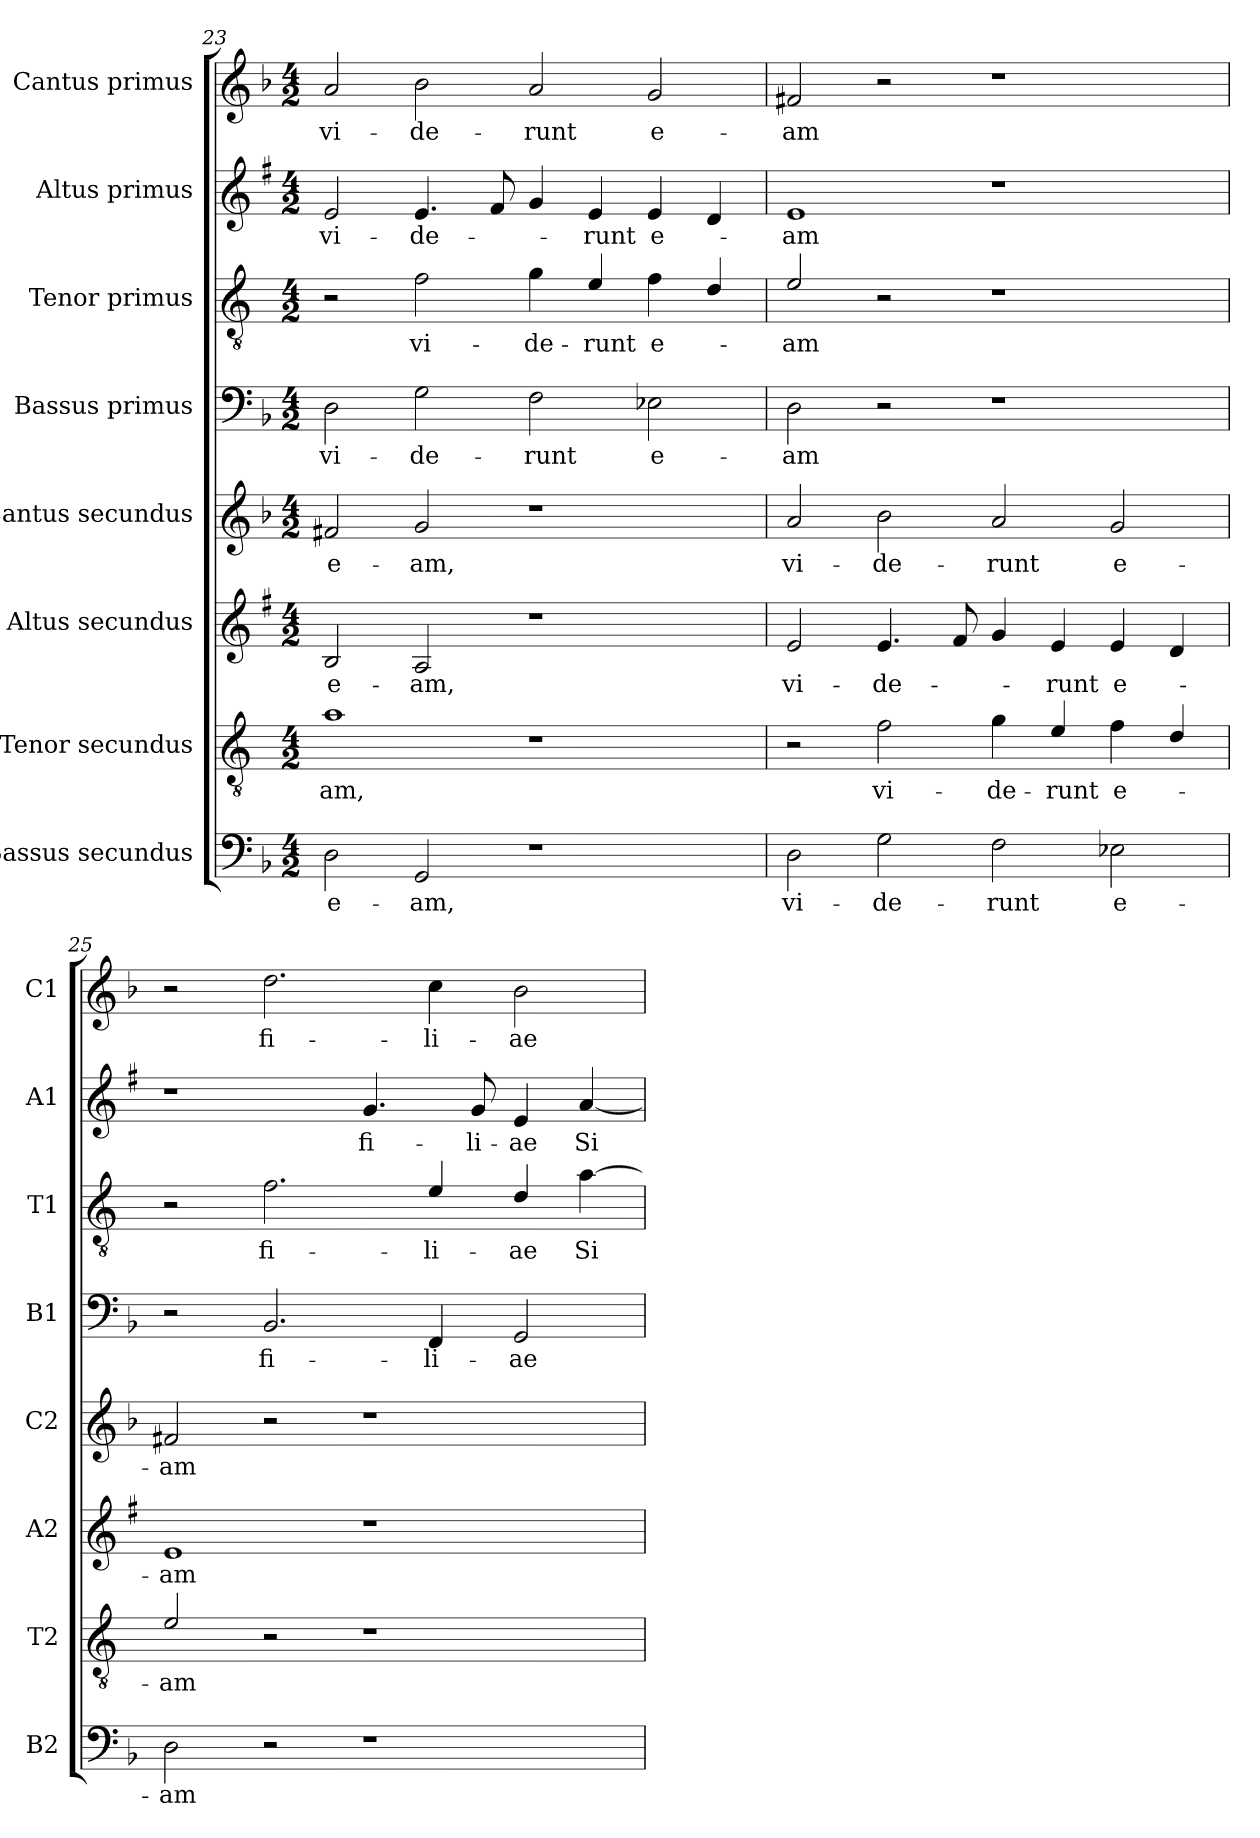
**kern	**text	**kern	**text	**kern	**text	**kern	**text	**kern	**text	**kern	**text	**kern	**text	**kern	**text
*part8	*part8	*part7	*part7	*part6	*part6	*part5	*part5	*part4	*part4	*part3	*part3	*part2	*part2	*part1	*part1
*staff8	*staff8	*staff7	*staff7	*staff6	*staff6	*staff5	*staff5	*staff4	*staff4	*staff3	*staff3	*staff2	*staff2	*staff1	*staff1
*I"Bassus secundus	*	*I"Tenor secundus	*	*I"Altus secundus	*	*I"Cantus secundus	*	*I"Bassus primus	*	*I"Tenor primus	*	*I"Altus primus	*	*I"Cantus primus	*
*I'B2	*	*I'T2	*	*I'A2	*	*I'C2	*	*I'B1	*	*I'T1	*	*I'A1	*	*I'C1	*
*clefF4	*	*clefGv2	*	*clefG2	*	*clefG2	*	*clefF4	*	*clefGv2	*	*clefG2	*	*clefG2	*
*	*	*ITrd4c7	*	*ITrd1c2	*	*	*	*	*	*ITrd4c7	*	*ITrd1c2	*	*	*
*k[b-]	*	*k[b-]	*	*k[b-]	*	*k[b-]	*	*k[b-]	*	*k[b-]	*	*k[b-]	*	*k[b-]	*
*F:	*	*F:	*	*F:	*	*F:	*	*F:	*	*F:	*	*F:	*	*F:	*
*M4/2	*	*M4/2	*	*M4/2	*	*M4/2	*	*M4/2	*	*M4/2	*	*M4/2	*	*M4/2	*
=23	=23	=23	=23	=23	=23	=23	=23	=23	=23	=23	=23	=23	=23	=23	=23
!	!LO:LY:b	!	!LO:LY:b	!	!LO:LY:b	!	!LO:LY:b	!	!LO:LY:b	!	!	!	!LO:LY:b	!	!LO:LY:b
2D\	e-	1d	-am,	2A/	e-	2f#X/	e-	2D\	vi-	2r	.	2d/	vi-	2a/	vi-
!	!LO:LY:b	!	!	!	!LO:LY:b	!	!LO:LY:b	!	!LO:LY:b	!	!LO:LY:b	!	!LO:LY:b	!	!LO:LY:b
2GG/	-am,	.	.	2G/	-am,	2g/	-am,	2G\	-de-	2B-\	vi-	4.d/	-de-	2b-\	-de-
.	.	.	.	.	.	.	.	.	.	.	.	8e/	.	.	.
!	!	!	!	!	!	!	!	!	!LO:LY:b	!	!LO:LY:b	!	!	!	!LO:LY:b
1r	.	1r	.	1r	.	1r	.	2F\	-runt	4c\	-de-	4f/	.	2a/	-runt
!	!	!	!	!	!	!	!	!	!	!	!LO:LY:b	!	!LO:LY:b	!	!
.	.	.	.	.	.	.	.	.	.	4A/	-runt	4d/	-runt	.	.
!	!	!	!	!	!	!	!	!	!LO:LY:b	!	!LO:LY:b	!	!LO:LY:b	!	!LO:LY:b
.	.	.	.	.	.	.	.	2E-X\	e-	4B-\	e-	4d/	e-	2g/	e-
.	.	.	.	.	.	.	.	.	.	4G/	.	4c/	.	.	.
!!LO:LB:g=z
=24	=24	=24	=24	=24	=24	=24	=24	=24	=24	=24	=24	=24	=24	=24	=24
!	!LO:LY:b	!	!	!	!LO:LY:b	!	!LO:LY:b	!	!LO:LY:b	!	!LO:LY:b	!	!LO:LY:b	!	!LO:LY:b
2D\	vi-	2r	.	2d/	vi-	2a/	vi-	2D\	-am	2A/	-am	1d	-am	2f#X/	-am
!	!LO:LY:b	!	!LO:LY:b	!	!LO:LY:b	!	!LO:LY:b	!	!	!	!	!	!	!	!
2G\	-de-	2B-\	vi-	4.d/	-de-	2b-\	-de-	2r	.	2r	.	.	.	2r	.
.	.	.	.	8e/	.	.	.	.	.	.	.	.	.	.	.
!	!LO:LY:b	!	!LO:LY:b	!	!	!	!LO:LY:b	!	!	!	!	!	!	!	!
2F\	-runt	4c\	-de-	4f/	.	2a/	-runt	1r	.	1r	.	1r	.	1r	.
!	!	!	!LO:LY:b	!	!LO:LY:b	!	!	!	!	!	!	!	!	!	!
.	.	4A/	-runt	4d/	-runt	.	.	.	.	.	.	.	.	.	.
!	!LO:LY:b	!	!LO:LY:b	!	!LO:LY:b	!	!LO:LY:b	!	!	!	!	!	!	!	!
2E-X\	e-	4B-\	e-	4d/	e-	2g/	e-	.	.	.	.	.	.	.	.
.	.	4G/	.	4c/	.	.	.	.	.	.	.	.	.	.	.
=25	=25	=25	=25	=25	=25	=25	=25	=25	=25	=25	=25	=25	=25	=25	=25
!	!LO:LY:b	!	!LO:LY:b	!	!LO:LY:b	!	!LO:LY:b	!	!	!	!	!	!	!	!
2D\	-am	2A/	-am	1d	-am	2f#X/	-am	2r	.	2r	.	1r	.	2r	.
!	!	!	!	!	!	!	!	!	!LO:LY:b	!	!LO:LY:b	!	!	!	!LO:LY:b
2r	.	2r	.	.	.	2r	.	2.BB-/	fi-	2.B-\	fi-	.	.	2.dd\	fi-
!	!	!	!	!	!	!	!	!	!	!	!	!	!LO:LY:b	!	!
1r	.	1r	.	1r	.	1r	.	.	.	.	.	4.f/	fi-	.	.
!	!	!	!	!	!	!	!	!	!LO:LY:b	!	!LO:LY:b	!	!	!	!LO:LY:b
.	.	.	.	.	.	.	.	4FF/	-li-	4A/	-li-	.	.	4cc\	-li-
!	!	!	!	!	!	!	!	!	!	!	!	!	!LO:LY:b	!	!
.	.	.	.	.	.	.	.	.	.	.	.	8f/	-li-	.	.
!	!	!	!	!	!	!	!	!	!LO:LY:b	!	!LO:LY:b	!	!LO:LY:b	!	!LO:LY:b
.	.	.	.	.	.	.	.	2GG/	-ae	4G/	-ae	4d/	-ae	2b-\	-ae
!	!	!	!	!	!	!	!	!	!	!	!LO:LY:b	!	!LO:LY:b	!	!
.	.	.	.	.	.	.	.	.	.	[4d\	Si-	[4g/	Si-	.	.
=	=	=	=	=	=	=	=	=	=	=	=	=	=	=	=
*-	*-	*-	*-	*-	*-	*-	*-	*-	*-	*-	*-	*-	*-	*-	*-
